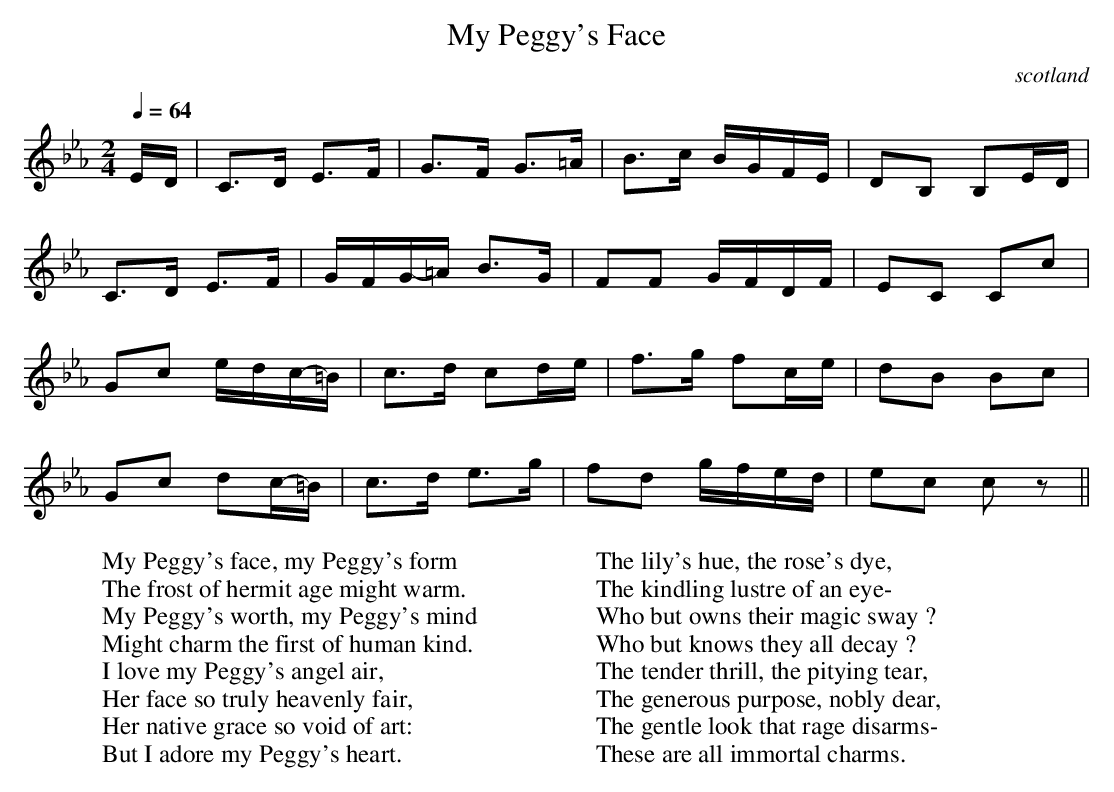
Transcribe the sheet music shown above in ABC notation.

X:1
T:My Peggy's Face
O:scotland
M:2/4
L:1/8
Q:1/4=64
W:My Peggy's face, my Peggy's form
W:The frost of hermit age might warm.
W:My Peggy's worth, my Peggy's mind
W:Might charm the first of human kind.
W:I love my Peggy's angel air,
W:Her face so truly heavenly fair,
W:Her native grace so void of art:
W:But I adore my Peggy's heart.
W:
W:The lily's hue, the rose's dye,
W:The kindling lustre of an eye-
W:Who but owns their magic sway ?
W:Who but knows they all decay ?
W:The tender thrill, the pitying tear,
W:The generous purpose, nobly dear,
W:The gentle look that rage disarms-
W:These are all immortal charms.
K:Eb
E/-D/|C3/2D/ E3/2F/|G3/2F/ G3/2=A/|B3/2c/ B/-G/F/-E/|DB, B,E/-D/|
C3/2D/ E3/2F/|G/-F/G/-=A/ B3/2G/|FF G/-F/D/-F/|EC Cc|
Gc e/-d/c/-=B/|c3/2d/ cd/-e/|f3/2g/ fc/-e/|dB Bc|
Gc dc/-=B/|c3/2d/ e3/2g/|fd g/-f/e/-d/|ec cz||
